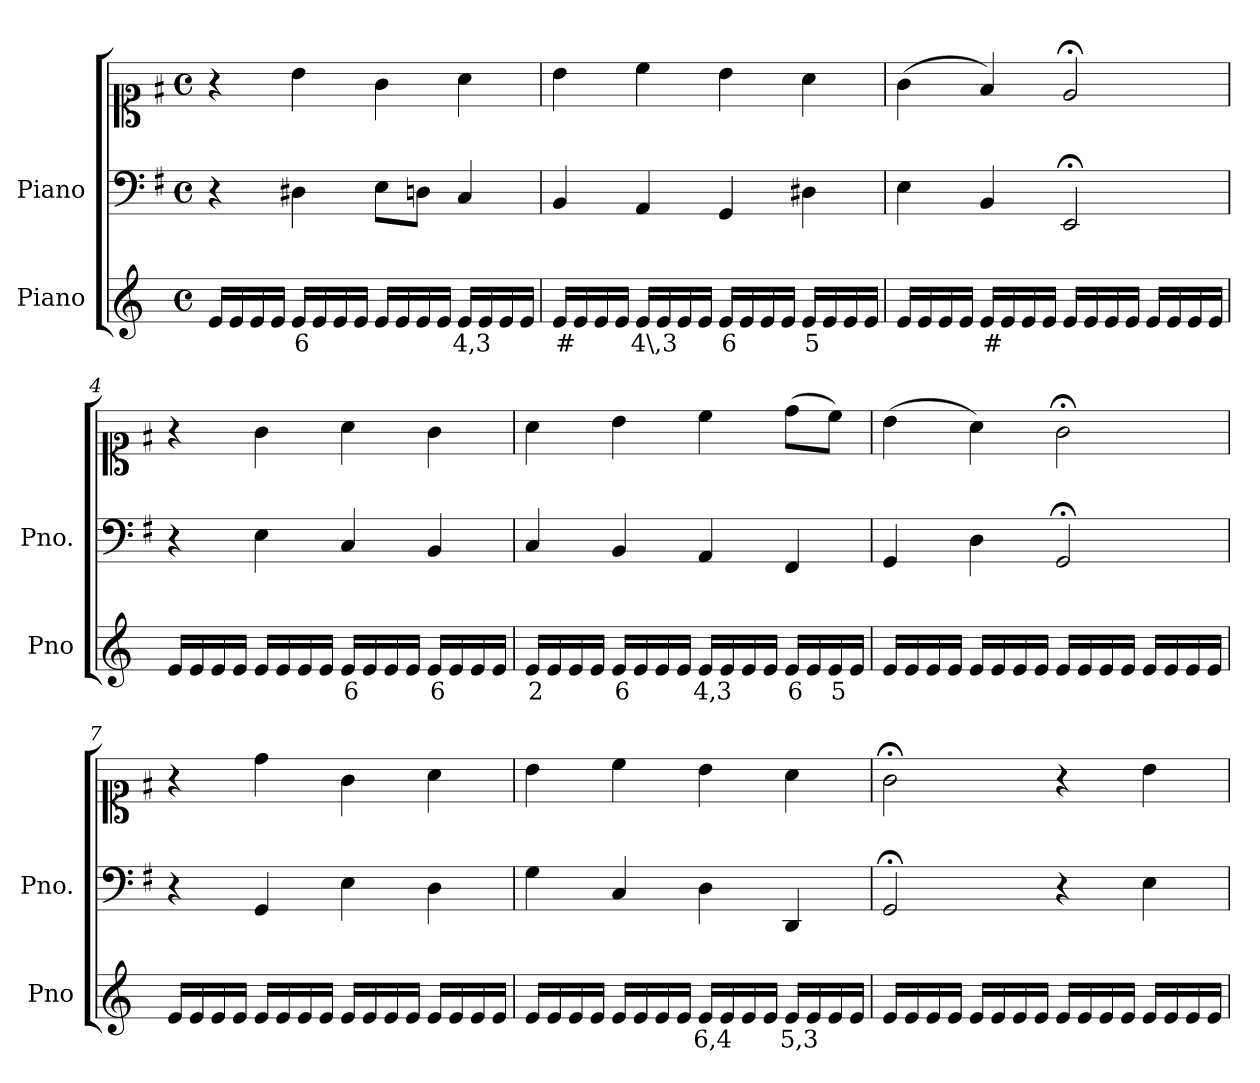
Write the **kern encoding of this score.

**kern	**text	**kern	**kern
*part2	*part2	*part1	*part1
*staff3	*staff3	*staff2	*staff1
*I"Piano	*	*I"Piano	*
*I'Pno	*	*I'Pno.	*
*clefG2	*	*clefF4	*clefC1
*k[]	*	*k[f#]	*k[f#]
*M4/4	*	*M4/4	*M4/4
*met(c)	*	*met(c)	*met(c)
=1	=1	=1	=1
16e/LL	.	4r	4r
16e/	.	.	.
16e/	.	.	.
16e/JJ	.	.	.
!	!LO:LY:b	!	!
16e/LL	6	4D#X\	4b\
16e/	.	.	.
16e/	.	.	.
16e/JJ	.	.	.
16e/LL	.	8E\L	4g\
16e/	.	.	.
!	!LO:LY:b	!	!
16e/	_	8Dn\J	.
16e/JJ	.	.	.
!	!LO:LY:b	!	!
16e/LL	4,3	4C/	4a\
16e/	.	.	.
16e/	.	.	.
16e/JJ	.	.	.
=2	=2	=2	=2
!	!LO:LY:b	!	!
16e/LL	#	4BB/	4b\
16e/	.	.	.
16e/	.	.	.
16e/JJ	.	.	.
!	!LO:LY:b	!	!
16e/LL	4\,3	4AA/	4cc\
16e/	.	.	.
16e/	.	.	.
16e/JJ	.	.	.
!	!LO:LY:b	!	!
16e/LL	6	4GG/	4b\
16e/	.	.	.
16e/	.	.	.
16e/JJ	.	.	.
!	!LO:LY:b	!	!
16e/LL	5	4D#X\	4a\
16e/	.	.	.
16e/	.	.	.
16e/JJ	.	.	.
=3	=3	=3	=3
16e/LL	.	4E\	(>4g\
16e/	.	.	.
16e/	.	.	.
16e/JJ	.	.	.
!	!LO:LY:b	!	!
16e/LL	#	4BB/	4f#/)
16e/	.	.	.
16e/	.	.	.
16e/JJ	.	.	.
16e/LL	.	2EE;</	2e;</
16e/	.	.	.
16e/	.	.	.
16e/JJ	.	.	.
16e/LL	.	.	.
16e/	.	.	.
16e/	.	.	.
16e/JJ	.	.	.
=4	=4	=4	=4
16e/LL	.	4r	4r
16e/	.	.	.
16e/	.	.	.
16e/JJ	.	.	.
16e/LL	.	4E\	4g\
16e/	.	.	.
16e/	.	.	.
16e/JJ	.	.	.
!	!LO:LY:b	!	!
16e/LL	6	4C/	4a\
16e/	.	.	.
16e/	.	.	.
16e/JJ	.	.	.
!	!LO:LY:b	!	!
16e/LL	6	4BB/	4g\
16e/	.	.	.
16e/	.	.	.
16e/JJ	.	.	.
=5	=5	=5	=5
!	!LO:LY:b	!	!
16e/LL	2	4C/	4a\
16e/	.	.	.
16e/	.	.	.
16e/JJ	.	.	.
!	!LO:LY:b	!	!
16e/LL	6	4BB/	4b\
16e/	.	.	.
16e/	.	.	.
16e/JJ	.	.	.
!	!LO:LY:b	!	!
16e/LL	4,3	4AA/	4cc\
16e/	.	.	.
16e/	.	.	.
16e/JJ	.	.	.
!	!LO:LY:b	!	!
16e/LL	6	4FF#/	(>8dd\L
16e/	.	.	.
!	!LO:LY:b	!	!
16e/	5	.	8cc\J)
16e/JJ	.	.	.
=6	=6	=6	=6
16e/LL	.	4GG/	(>4b\
16e/	.	.	.
16e/	.	.	.
16e/JJ	.	.	.
16e/LL	.	4D\	4a\)
16e/	.	.	.
16e/	.	.	.
16e/JJ	.	.	.
16e/LL	.	2GG;</	2g;<\
16e/	.	.	.
16e/	.	.	.
16e/JJ	.	.	.
16e/LL	.	.	.
16e/	.	.	.
16e/	.	.	.
16e/JJ	.	.	.
=7	=7	=7	=7
16e/LL	.	4r	4r
16e/	.	.	.
16e/	.	.	.
16e/JJ	.	.	.
16e/LL	.	4GG/	4dd\
16e/	.	.	.
16e/	.	.	.
16e/JJ	.	.	.
16e/LL	.	4E\	4g\
16e/	.	.	.
16e/	.	.	.
16e/JJ	.	.	.
16e/LL	.	4D\	4a\
16e/	.	.	.
16e/	.	.	.
16e/JJ	.	.	.
=8	=8	=8	=8
16e/LL	.	4G\	4b\
16e/	.	.	.
16e/	.	.	.
16e/JJ	.	.	.
16e/LL	.	4C/	4cc\
16e/	.	.	.
16e/	.	.	.
16e/JJ	.	.	.
!	!LO:LY:b	!	!
16e/LL	6,4	4D\	4b\
16e/	.	.	.
16e/	.	.	.
16e/JJ	.	.	.
!	!LO:LY:b	!	!
16e/LL	5,3	4DD/	4a\
16e/	.	.	.
16e/	.	.	.
16e/JJ	.	.	.
=9	=9	=9	=9
16e/LL	.	2GG;</	2g;<\
16e/	.	.	.
16e/	.	.	.
16e/JJ	.	.	.
16e/LL	.	.	.
16e/	.	.	.
16e/	.	.	.
16e/JJ	.	.	.
16e/LL	.	4r	4r
16e/	.	.	.
16e/	.	.	.
16e/JJ	.	.	.
16e/LL	.	4E\	4b\
16e/	.	.	.
16e/	.	.	.
16e/JJ	.	.	.
=	=	=	=
*-	*-	*-	*-
